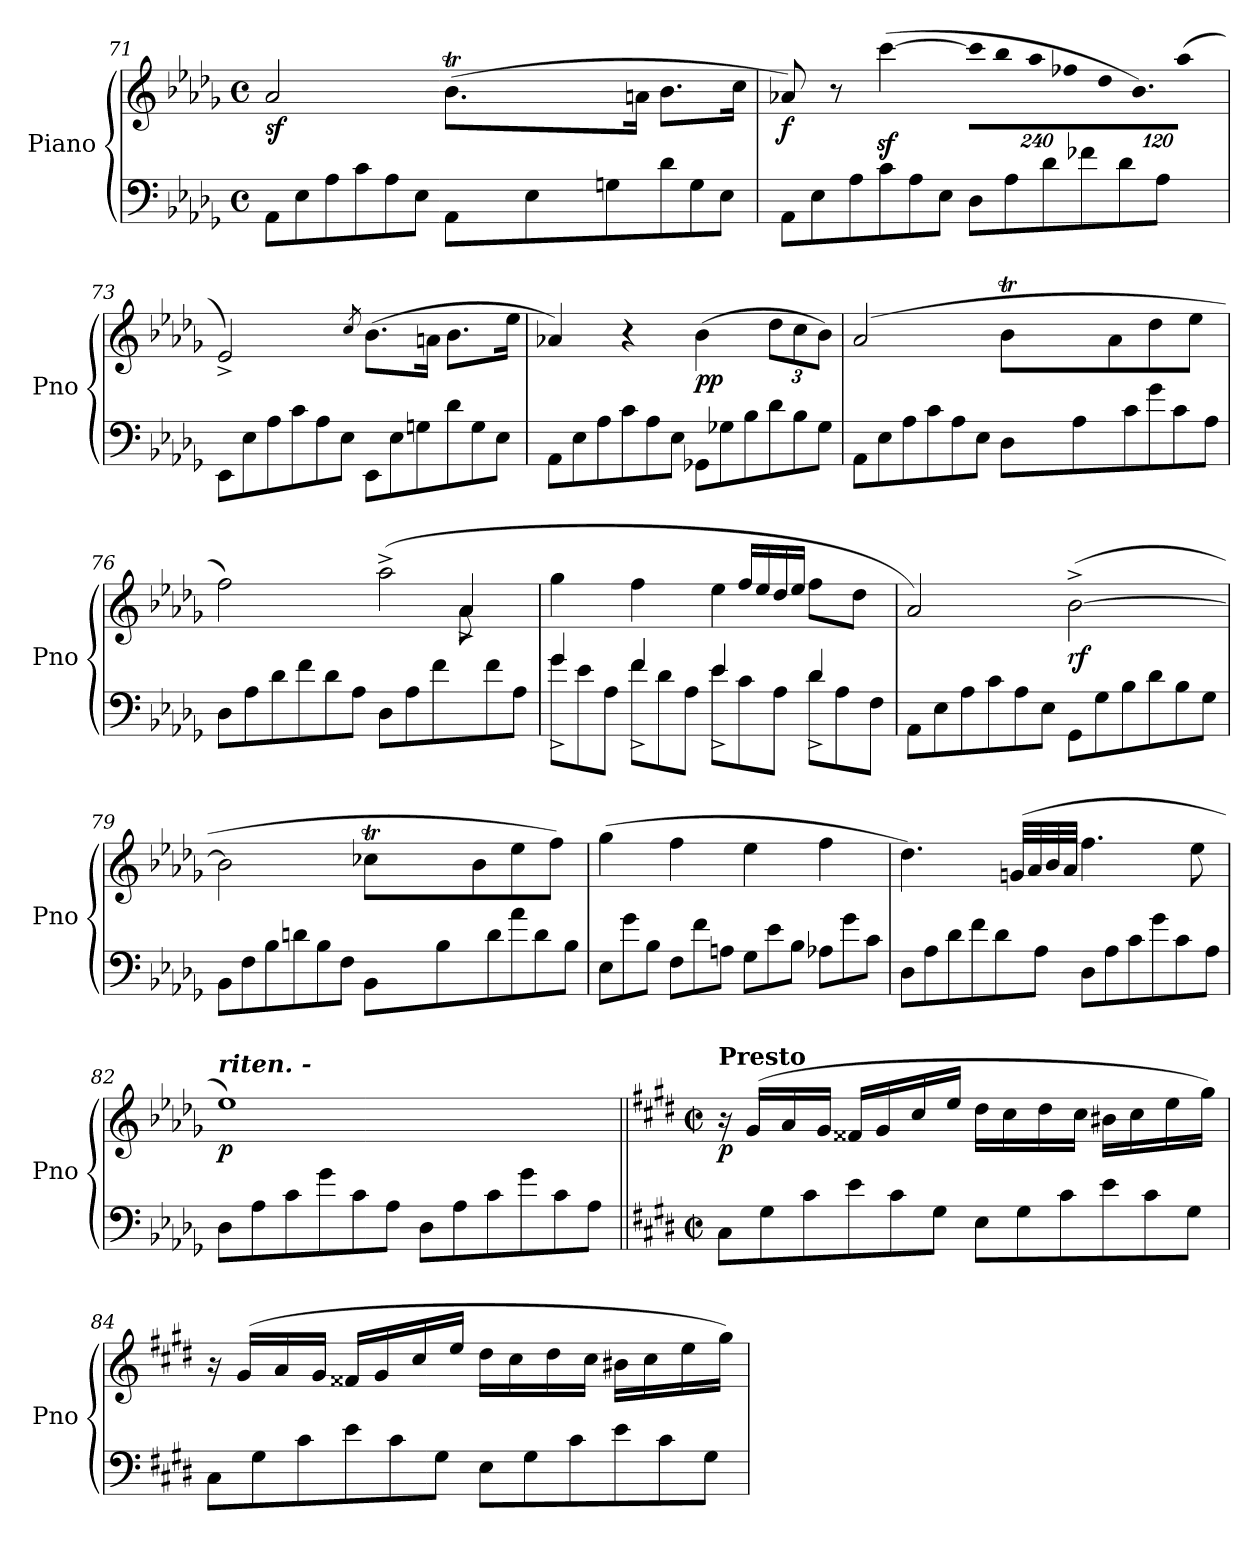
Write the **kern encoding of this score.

**kern	**kern	**dynam
*part1	*part1	*part1
*staff2	*staff1	*staff1/2
*I"Piano	*	*
*I'Pno	*	*
!!LO:LB:g=z
*clefF4	*clefG2	*
*k[b-e-a-d-g-]	*k[b-e-a-d-g-]	*
*M4/4	*M4/4	*
*met(c)	*met(c)	*
*Xtuplet	*	*
=71	=71	=71
*	*^	*
!	!	!	!LO:DY:b
12AA-\L	2a-/	2ryy	sf
12E-\	.	.	.
12A-\	.	.	.
12c\	.	.	.
12A-\	.	.	.
12E-\J	.	.	.
*	*	*Xtuplet	*
12AA-\L	(>8.b-T\L	48ryy	.
.	.	48ccyy	.
.	.	48b-yy	.
.	.	48ccyy	.
12E-\	.	48b-yy	.
.	.	48ccyy	.
.	.	48b-yy	.
.	.	48ccyy	.
12Gn\	.	48b-yy	.
.	16an\Jk	4ryy	.
12d-\	8.b-\L	.	.
12G\	.	.	.
12E-\J	.	.	.
.	16cc\Jk	16ryy	.
=72	=72	=72	=72
!	!	!	!LO:DY:b
*	*v	*v	*
12AA-\L	8a-X/)	f
12E-\	.	.
.	8r	.
12A-\	.	.
12c\	([4cccz<\	.
12A-\	.	.
12E-\J	.	.
*	*tuplet	*
*	*Xbrackettup	*
!	!LO:N:vis=8	!
12D-\L	1920%137ccc\L]	.
!	!LO:N:vis=8	!
.	1920%137bb-\	.
12A-\	.	.
!	!LO:N:vis=8	!
.	1920%137aa-\	.
12d-\	.	.
!	!LO:N:vis=8	!
.	1920%137ff-X\	.
12f-X\	.	.
!	!LO:N:vis=8	!
.	1920%137dd-\	.
12d-\	.	.
!	!LO:N:vis=8.	!
.	960%103b-\)	.
12A-\J	.	.
!	!LO:N:vis=16	!
.	(640%23aa-\Jk	.
=73	=73	=73
12EE-\L	2e-^/)	.
12E-\	.	.
12A-\	.	.
12c\	.	.
12A-\	.	.
12E-\J	.	.
.	8qcc/	.
!	!	!LO:DY:b
12EE-\L	(8.b-\L	other-dynamics
12E-\	.	.
12Gn\	.	.
.	16an\Jk	.
12d-\	8.b-\L	.
12G\	.	.
12E-\J	.	.
.	16ee-\Jk	.
!!LO:LB:g=z
=74	=74	=74
12AA-\L	4a-X/)	.
12E-\	.	.
12A-\	.	.
12c\	4r	.
12A-\	.	.
12E-\J	.	.
!	!	!LO:DY:b
12GG-X\L	(4b-\	pp
12G-X\	.	.
12B-\	.	.
12d-\	12dd-\L	.
12B-\	12cc\	.
12G-\J	12b-\J)	.
=75	=75	=75
*	*^	*
12AA-\L	(2a-/	2ryy	.
12E-\	.	.	.
12A-\	.	.	.
12c\	.	.	.
12A-\	.	.	.
12E-\J	.	.	.
*	*	*Xtuplet	*
12D-\L	8b-T\L	48ryy	.
.	.	48ccyy	.
.	.	48b-yy	.
.	.	48ccyy	.
12A-\	.	48b-yy	.
.	.	48ccyy	.
.	8a-\	4.ryy	.
12c\	.	.	.
12g-\	8dd-\	.	.
12c\	.	.	.
.	8ee-\J	.	.
12A-\J	.	.	.
=76	=76	=76	=76
*	*	*^	*
12D-\L	2ff\)	2.ryy	2.ryy	.
12A-\	.	.	.	.
12d-\	.	.	.	.
12f\	.	.	.	.
12d-\	.	.	.	.
12A-\J	.	.	.	.
12D-\L	(>2aa-^\	.	.	.
12A-\	.	.	.	.
12f\	.	.	.	.
12ryy	.	4a-^/	12a-\	.
12f\	.	.	6ryy	.
12A-\J	.	.	.	.
*	*	*v	*v	*
!!LO:LB:g=z
=77	=77	=77	=77
*^	*	*	*
12g-\L	4g-^/	4gg-\	2ryy	.
12e-\	.	.	.	.
12A-\J	.	.	.	.
12f\L	4f^/	4ff\	.	.
12d-\	.	.	.	.
12A-\J	.	.	.	.
12e-\L	4e-^/	4ee-\	12ryy	.
12c\	.	.	24ff/LL	.
.	.	.	24ee-/	.
12A-\J	.	.	24dd-/	.
.	.	.	24ee-/JJ	.
12d-\L	4d-^/	8ff\L	4ryy	.
12A-\	.	.	.	.
.	.	8dd-\J	.	.
12F\J	.	.	.	.
*v	*v	*	*	*
*	*v	*v	*
=78	=78	=78
12AA-\L	2a-/)	.
12E-\	.	.
12A-\	.	.
12c\	.	.
12A-\	.	.
12E-\J	.	.
!	!	!LO:DY:b
12GG-\L	(>[2b-^\	rf
12G-\	.	.
12B-\	.	.
12d-\	.	.
12B-\	.	.
12G-\J	.	.
=79	=79	=79
*	*^	*
12BB-\L	2b-\]	2ryy	.
12F\	.	.	.
12B-\	.	.	.
12dn\	.	.	.
12B-\	.	.	.
12F\J	.	.	.
12BB-\L	8cc-XT\L	48ryy	.
.	.	48dd-yy	.
.	.	48cc-yy	.
.	.	48dd-yy	.
12B-\	.	48cc-yy	.
.	.	48dd-yy	.
.	8b-\	4.ryy	.
12d\	.	.	.
12a-\	8ee-\	.	.
12d\	.	.	.
.	8ff\J)	.	.
12B-\J	.	.	.
*	*v	*v	*
!!LO:LB:g=z
=80	=80	=80
12E-\L	(4gg-\	.
12g-\	.	.
12B-\J	.	.
12F\L	4ff\	.
12f\	.	.
12An\J	.	.
12G-\L	4ee-\	.
12e-\	.	.
12B-\J	.	.
12A-X\L	4ff\	.
12g-\	.	.
12c\J	.	.
=81	=81	=81
!	!	!LO:DY:b
12D-\L	4.dd-\)	other-dynamics
12A-\	.	.
12d-\	.	.
12f\	.	.
12d-\	.	.
.	(32gn/LLL	.
.	32a-/	.
12A-\J	.	.
.	32b-/	.
.	32a-/JJJ	.
12D-\L	4.ff\	.
12A-\	.	.
12c\	.	.
12g-\	.	.
12c\	.	.
.	8ee-\	.
12A-\J	.	.
=82	=82	=82
!	!LO:TX:a:Bi:t=riten. -	!
!	!	!LO:DY:b
12D-\L	1ee-)	p
12A-\	.	.
12c\	.	.
12g-\	.	.
12c\	.	.
12A-\J	.	.
12D-\L	.	.
12A-\	.	.
12c\	.	.
12g-\	.	.
12c\	.	.
12A-\J	.	.
!!LO:LB:g=z
=83||	=83||	=83||
*k[f#c#g#d#]	*k[f#c#g#d#]	*
*M4/4	*M4/4	*
*met(c|)	*met(c|)	*
!	!LO:TX:a:B:t=Presto	!
!	!	!LO:DY:b
12C#\L	16r	p
.	(16g#/LL	.
12G#\	.	.
.	16a/	.
12c#\	.	.
.	16g#/JJ	.
12e\	16f##X/LL	.
.	16g#/	.
12c#\	.	.
.	16cc#/	.
12G#\J	.	.
.	16ee/JJ	.
12E\L	16dd#\LL	.
.	16cc#\	.
12G#\	.	.
.	16dd#\	.
12c#\	.	.
.	16cc#\JJ	.
12e\	16b#X\LL	.
.	16cc#\	.
12c#\	.	.
.	16ee\	.
12G#\J	.	.
.	16gg#\JJ)	.
=84	=84	=84
12C#\L	16r	.
.	(16g#/LL	.
12G#\	.	.
.	16a/	.
12c#\	.	.
.	16g#/JJ	.
12e\	16f##X/LL	.
.	16g#/	.
12c#\	.	.
.	16cc#/	.
12G#\J	.	.
.	16ee/JJ	.
12E\L	16dd#\LL	.
.	16cc#\	.
12G#\	.	.
.	16dd#\	.
12c#\	.	.
.	16cc#\JJ	.
12e\	16b#X\LL	.
.	16cc#\	.
12c#\	.	.
.	16ee\	.
12G#\J	.	.
.	16gg#\JJ)	.
=	=	=
*-	*-	*-
